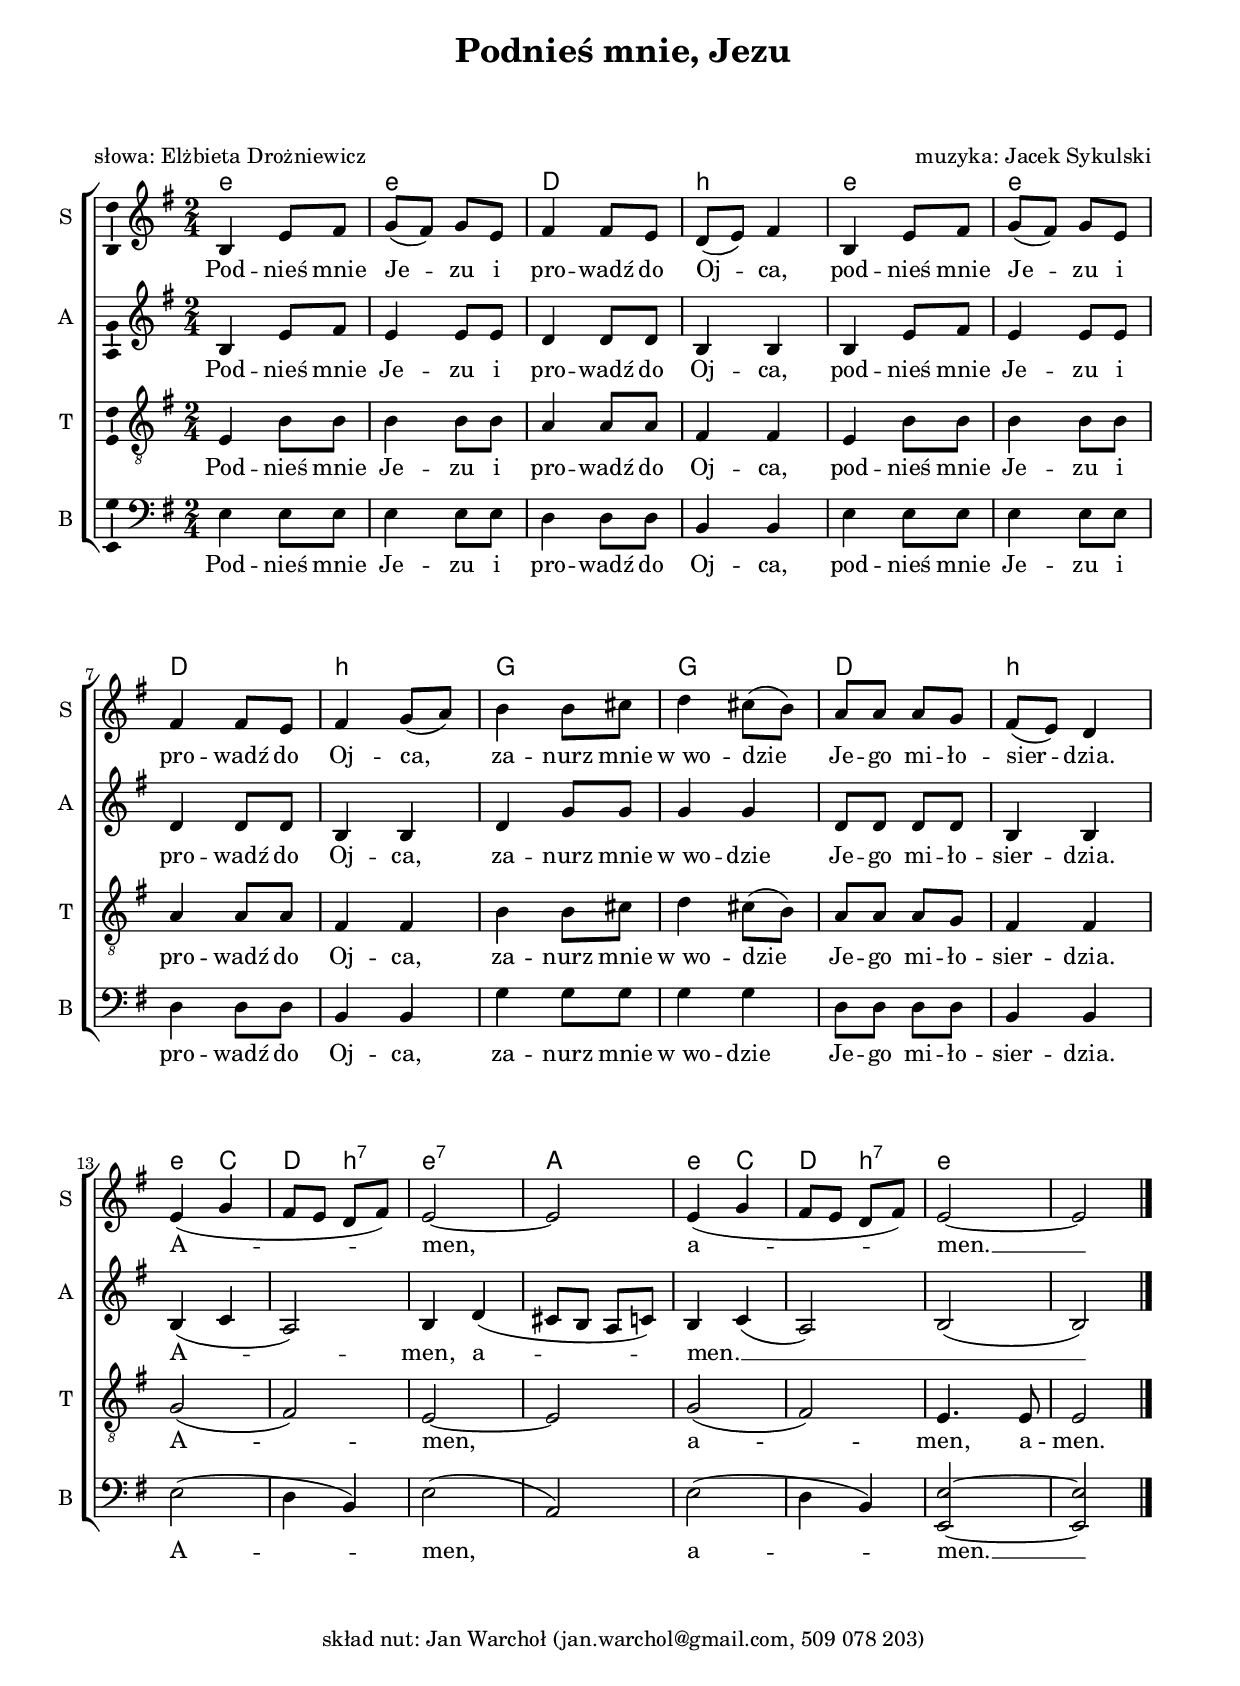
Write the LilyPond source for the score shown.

\version "2.17.2"
#(set-global-staff-size 18.5)

\header	{
  title = \markup \column { "Podnieś mnie, Jezu" " " " " }
  poet = "słowa: Elżbieta Drożniewicz"
  composer = "muzyka: Jacek Sykulski"
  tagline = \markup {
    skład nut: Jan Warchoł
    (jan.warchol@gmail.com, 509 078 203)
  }
}

\paper {
  top-markup-spacing #'basic-distance = #7
  left-margin = 16 \mm
  right-margin = 15 \mm
  last-bottom-spacing #'basic-distance = #12
  ragged-last-bottom = ##f
}

commonprops = {
  \key e \minor
  \time 2/4
  \tempo 4=60
  \set Score.tempoHideNote = ##t
}
%--------------------------------MELODY--------------------------------
sopranomelody = \relative c'' {
  b,4 e8 fis | g[( fis)] g e |
  fis4 fis8 e | d([ e]) fis4 |
  % podnieś..
  b,4 e8 fis | g[( fis)] g e |
  fis4 fis8 e | fis4 g8([ a]) |
  % zanurz..
  b4 b8 cis | d4 cis8([ b)] |
  a a a g | fis8([ e)] d4 |
  % amen
  e( g | fis8[ e] d[ fis]) | e2~ | e |
  e4( g | fis8[ e] d[ fis]) | e2~ | e
  \bar "|."
}
altomelody = \relative f' {
  b,4 e8 fis | e4 e8 e |
  d4 d8 d | b4 b |
  % podnieś..
  b4 e8 fis | e4 e8 e |
  d4 d8 d | b4 b |
  % zanurz
  d g8 g | g4 g |
  d8 d d d | b4 b |
  % amen
  b4( c | a2) | b4
  d4( | cis8[ b] a[ c]) | b4 \melisma %nie ma pewności co do c/cis
  c4( | a2) | b( | b) \melismaEnd
  \bar "|."
}
tenormelody = \relative c' {
  e,4 b'8 b | b4 b8 b |
  a4 a8 a | fis4 fis |
  % podnieś..
  e4 b'8 b | b4 b8 b |
  a4 a8 a | fis4 fis |
  % zanurz..
  b b8 cis | d4 cis8[( b]) |
  a a a g | fis4 fis |
  % amen
  g2( | fis) | e~ | e |
  g( | fis) | e4. e8 | e2
  \bar "|."
}
bassmelody = \relative f {
  e4 e8 e | e4 e8 e |
  d4 d8 d | b4 b |
  % podnieś..
  e4 e8 e | e4 e8 e |
  d4 d8 d | b4 b |
  % zanurz..
  g'4 g8 g | g4 g |
  d8 d d d | b4 b |
  % amen
  e2( | d4 b) | e2( | a,) |
  e'2( | d4 b) | <e e,>2~ | <e e,>
  \bar "|."
}
akordy = \chordmode {
  \set chordNameLowercaseMinor = ##t
  e2:m e:m d b:m
  e2:m e:m d b:m
  g g d b:m
  e4:m c d b:m7 e2:m7 a
  e4:m c d b:m7 e:m
}
%--------------------------------LYRICS--------------------------------
text =  \lyricmode 	{
  Pod -- nieś mnie Je -- zu i pro -- wadź do Oj -- ca,
  pod -- nieś mnie Je -- zu i pro -- wadź do Oj -- ca,
  za -- nurz mnie w_wo -- dzie Je -- go mi -- ło -- sier -- dzia. \break
  A -- men, a -- men. __
}
tenortext =  \lyricmode {
  Pod -- nieś mnie Je -- zu i pro -- wadź do Oj -- ca,
  pod -- nieś mnie Je -- zu i pro -- wadź do Oj -- ca,
  za -- nurz mnie w_wo -- dzie Je -- go mi -- ło -- sier -- dzia.
  A -- men, a -- men, a -- men.
}

%--------------------------------LAYOUT--------------------------------
\score {
  
  \new ChoirStaff <<
    \new ChordNames { \germanChords \akordy }
    \new Staff = soprano {
      \clef treble
      \set Staff.instrumentName = "S "
      \set Staff.shortInstrumentName = "S "
      \new Voice = soprano {
        \commonprops
        \set Voice.midiInstrument = "clarinet"
        \sopranomelody
      }
    }
    \new Lyrics = sopranolyrics \lyricsto soprano \text

    \new Staff = alto {
      \clef treble
      \set Staff.instrumentName = "A "
      \set Staff.shortInstrumentName = "A "
      \new Voice = alto {
        \commonprops
        \set Voice.midiInstrument = "english horn"
        \altomelody
      }
    }
    \new Lyrics = altolyrics \lyricsto alto \text

    \new Staff = tenor {
      \clef "treble_8"
      \set Staff.instrumentName = "T "
      \set Staff.shortInstrumentName = "T "
      \new Voice = tenor {
        \commonprops
        \set Voice.midiInstrument = "english horn"
        \tenormelody
      }
    }
    \new Lyrics = tenorlyrics \lyricsto tenor \tenortext

    \new Staff = bass {
      \clef bass
      \set Staff.instrumentName = "B "
      \set Staff.shortInstrumentName = "B "
      \new Voice = bass {
        \commonprops
        \set Voice.midiInstrument = "clarinet"
        \bassmelody
      }
    }
    \new Lyrics = basslyrics \lyricsto bass \text
  >>
  
  \layout {
    indent = 0\cm
    \context {
      \Staff \consists "Ambitus_engraver"
    }
  }
}